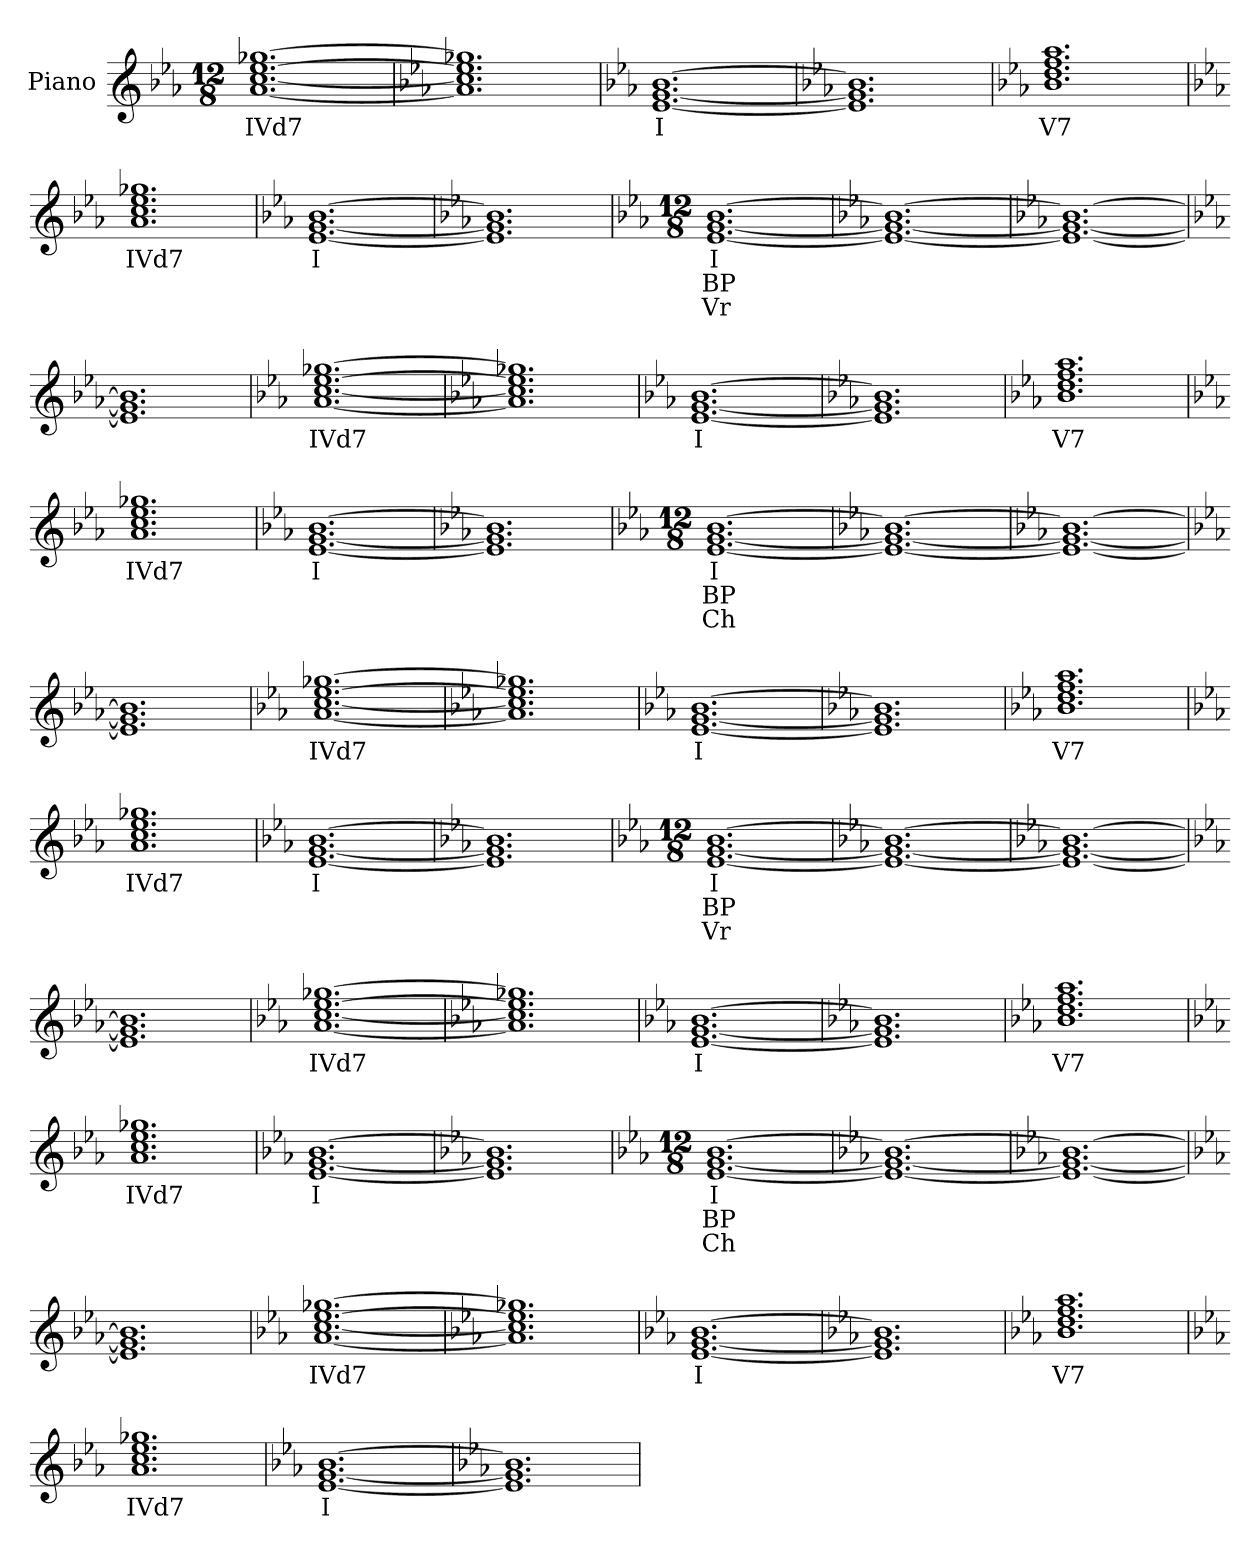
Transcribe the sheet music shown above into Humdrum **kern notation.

**kern	**text	**text	**text
*part1	*part1	*part1	*part1
*staff1	*staff1	*staff1	*staff1
*I"Piano	*	*	*
*I'Pno	*	*	*
*k[b-e-a-]	*	*	*
*E-:	*	*	*
*M12/8	*	*	*
=	=	=	=
[1.a- [1.cc [1.ee- [1.gg-X	IVd7	.	.
=	=	=	=
*k[b-e-a-]	*	*	*
*E-:	*	*	*
1.a-] 1.cc] 1.ee-] 1.gg-X]	.	.	.
=	=	=	=
*k[b-e-a-]	*	*	*
*E-:	*	*	*
[1.e- [1.g [1.b-	I	.	.
=	=	=	=
*k[b-e-a-]	*	*	*
*E-:	*	*	*
1.e-] 1.g] 1.b-]	.	.	.
=	=	=	=
*k[b-e-a-]	*	*	*
*E-:	*	*	*
1.b- 1.dd 1.ff 1.aa-	V7	.	.
=	=	=	=
*k[b-e-a-]	*	*	*
*E-:	*	*	*
1.a- 1.cc 1.ee- 1.gg-X	IVd7	.	.
=	=	=	=
*k[b-e-a-]	*	*	*
*E-:	*	*	*
[1.e- [1.g [1.b-	I	.	.
=	=	=	=
*k[b-e-a-]	*	*	*
*E-:	*	*	*
1.e-] 1.g] 1.b-]	.	.	.
=	=	=	=
*k[b-e-a-]	*	*	*
*E-:	*	*	*
*M12/8	*	*	*
[1.e- [1.g [1.b-	I	BP	Vr
=	=	=	=
*k[b-e-a-]	*	*	*
*E-:	*	*	*
1.e-_ 1.g_ 1.b-_	.	.	.
=	=	=	=
*k[b-e-a-]	*	*	*
*E-:	*	*	*
1.e-_ 1.g_ 1.b-_	.	.	.
=	=	=	=
*k[b-e-a-]	*	*	*
*E-:	*	*	*
1.e-] 1.g] 1.b-]	.	.	.
=	=	=	=
*k[b-e-a-]	*	*	*
*E-:	*	*	*
[1.a- [1.cc [1.ee- [1.gg-X	IVd7	.	.
=	=	=	=
*k[b-e-a-]	*	*	*
*E-:	*	*	*
1.a-] 1.cc] 1.ee-] 1.gg-X]	.	.	.
=	=	=	=
*k[b-e-a-]	*	*	*
*E-:	*	*	*
[1.e- [1.g [1.b-	I	.	.
=	=	=	=
*k[b-e-a-]	*	*	*
*E-:	*	*	*
1.e-] 1.g] 1.b-]	.	.	.
=	=	=	=
*k[b-e-a-]	*	*	*
*E-:	*	*	*
1.b- 1.dd 1.ff 1.aa-	V7	.	.
=	=	=	=
*k[b-e-a-]	*	*	*
*E-:	*	*	*
1.a- 1.cc 1.ee- 1.gg-X	IVd7	.	.
=	=	=	=
*k[b-e-a-]	*	*	*
*E-:	*	*	*
[1.e- [1.g [1.b-	I	.	.
=	=	=	=
*k[b-e-a-]	*	*	*
*E-:	*	*	*
1.e-] 1.g] 1.b-]	.	.	.
=	=	=	=
*k[b-e-a-]	*	*	*
*E-:	*	*	*
*M12/8	*	*	*
[1.e- [1.g [1.b-	I	BP	Ch
=	=	=	=
*k[b-e-a-]	*	*	*
*E-:	*	*	*
1.e-_ 1.g_ 1.b-_	.	.	.
=	=	=	=
*k[b-e-a-]	*	*	*
*E-:	*	*	*
1.e-_ 1.g_ 1.b-_	.	.	.
=	=	=	=
*k[b-e-a-]	*	*	*
*E-:	*	*	*
1.e-] 1.g] 1.b-]	.	.	.
=	=	=	=
*k[b-e-a-]	*	*	*
*E-:	*	*	*
[1.a- [1.cc [1.ee- [1.gg-X	IVd7	.	.
=	=	=	=
*k[b-e-a-]	*	*	*
*E-:	*	*	*
1.a-] 1.cc] 1.ee-] 1.gg-X]	.	.	.
=	=	=	=
*k[b-e-a-]	*	*	*
*E-:	*	*	*
[1.e- [1.g [1.b-	I	.	.
=	=	=	=
*k[b-e-a-]	*	*	*
*E-:	*	*	*
1.e-] 1.g] 1.b-]	.	.	.
=	=	=	=
*k[b-e-a-]	*	*	*
*E-:	*	*	*
1.b- 1.dd 1.ff 1.aa-	V7	.	.
=	=	=	=
*k[b-e-a-]	*	*	*
*E-:	*	*	*
1.a- 1.cc 1.ee- 1.gg-X	IVd7	.	.
=	=	=	=
*k[b-e-a-]	*	*	*
*E-:	*	*	*
[1.e- [1.g [1.b-	I	.	.
=	=	=	=
*k[b-e-a-]	*	*	*
*E-:	*	*	*
1.e-] 1.g] 1.b-]	.	.	.
=	=	=	=
*k[b-e-a-]	*	*	*
*E-:	*	*	*
*M12/8	*	*	*
[1.e- [1.g [1.b-	I	BP	Vr
=	=	=	=
*k[b-e-a-]	*	*	*
*E-:	*	*	*
1.e-_ 1.g_ 1.b-_	.	.	.
=	=	=	=
*k[b-e-a-]	*	*	*
*E-:	*	*	*
1.e-_ 1.g_ 1.b-_	.	.	.
=	=	=	=
*k[b-e-a-]	*	*	*
*E-:	*	*	*
1.e-] 1.g] 1.b-]	.	.	.
=	=	=	=
*k[b-e-a-]	*	*	*
*E-:	*	*	*
[1.a- [1.cc [1.ee- [1.gg-X	IVd7	.	.
=	=	=	=
*k[b-e-a-]	*	*	*
*E-:	*	*	*
1.a-] 1.cc] 1.ee-] 1.gg-X]	.	.	.
=	=	=	=
*k[b-e-a-]	*	*	*
*E-:	*	*	*
[1.e- [1.g [1.b-	I	.	.
=	=	=	=
*k[b-e-a-]	*	*	*
*E-:	*	*	*
1.e-] 1.g] 1.b-]	.	.	.
=	=	=	=
*k[b-e-a-]	*	*	*
*E-:	*	*	*
1.b- 1.dd 1.ff 1.aa-	V7	.	.
=	=	=	=
*k[b-e-a-]	*	*	*
*E-:	*	*	*
1.a- 1.cc 1.ee- 1.gg-X	IVd7	.	.
=	=	=	=
*k[b-e-a-]	*	*	*
*E-:	*	*	*
[1.e- [1.g [1.b-	I	.	.
=	=	=	=
*k[b-e-a-]	*	*	*
*E-:	*	*	*
1.e-] 1.g] 1.b-]	.	.	.
=	=	=	=
*k[b-e-a-]	*	*	*
*E-:	*	*	*
*M12/8	*	*	*
[1.e- [1.g [1.b-	I	BP	Ch
=	=	=	=
*k[b-e-a-]	*	*	*
*E-:	*	*	*
1.e-_ 1.g_ 1.b-_	.	.	.
=	=	=	=
*k[b-e-a-]	*	*	*
*E-:	*	*	*
1.e-_ 1.g_ 1.b-_	.	.	.
=	=	=	=
*k[b-e-a-]	*	*	*
*E-:	*	*	*
1.e-] 1.g] 1.b-]	.	.	.
=	=	=	=
*k[b-e-a-]	*	*	*
*E-:	*	*	*
[1.a- [1.cc [1.ee- [1.gg-X	IVd7	.	.
=	=	=	=
*k[b-e-a-]	*	*	*
*E-:	*	*	*
1.a-] 1.cc] 1.ee-] 1.gg-X]	.	.	.
=	=	=	=
*k[b-e-a-]	*	*	*
*E-:	*	*	*
[1.e- [1.g [1.b-	I	.	.
=	=	=	=
*k[b-e-a-]	*	*	*
*E-:	*	*	*
1.e-] 1.g] 1.b-]	.	.	.
=	=	=	=
*k[b-e-a-]	*	*	*
*E-:	*	*	*
1.b- 1.dd 1.ff 1.aa-	V7	.	.
=	=	=	=
*k[b-e-a-]	*	*	*
*E-:	*	*	*
1.a- 1.cc 1.ee- 1.gg-X	IVd7	.	.
=	=	=	=
*k[b-e-a-]	*	*	*
*E-:	*	*	*
[1.e- [1.g [1.b-	I	.	.
=	=	=	=
*k[b-e-a-]	*	*	*
*E-:	*	*	*
1.e-] 1.g] 1.b-]	.	.	.
=	=	=	=
*-	*-	*-	*-
